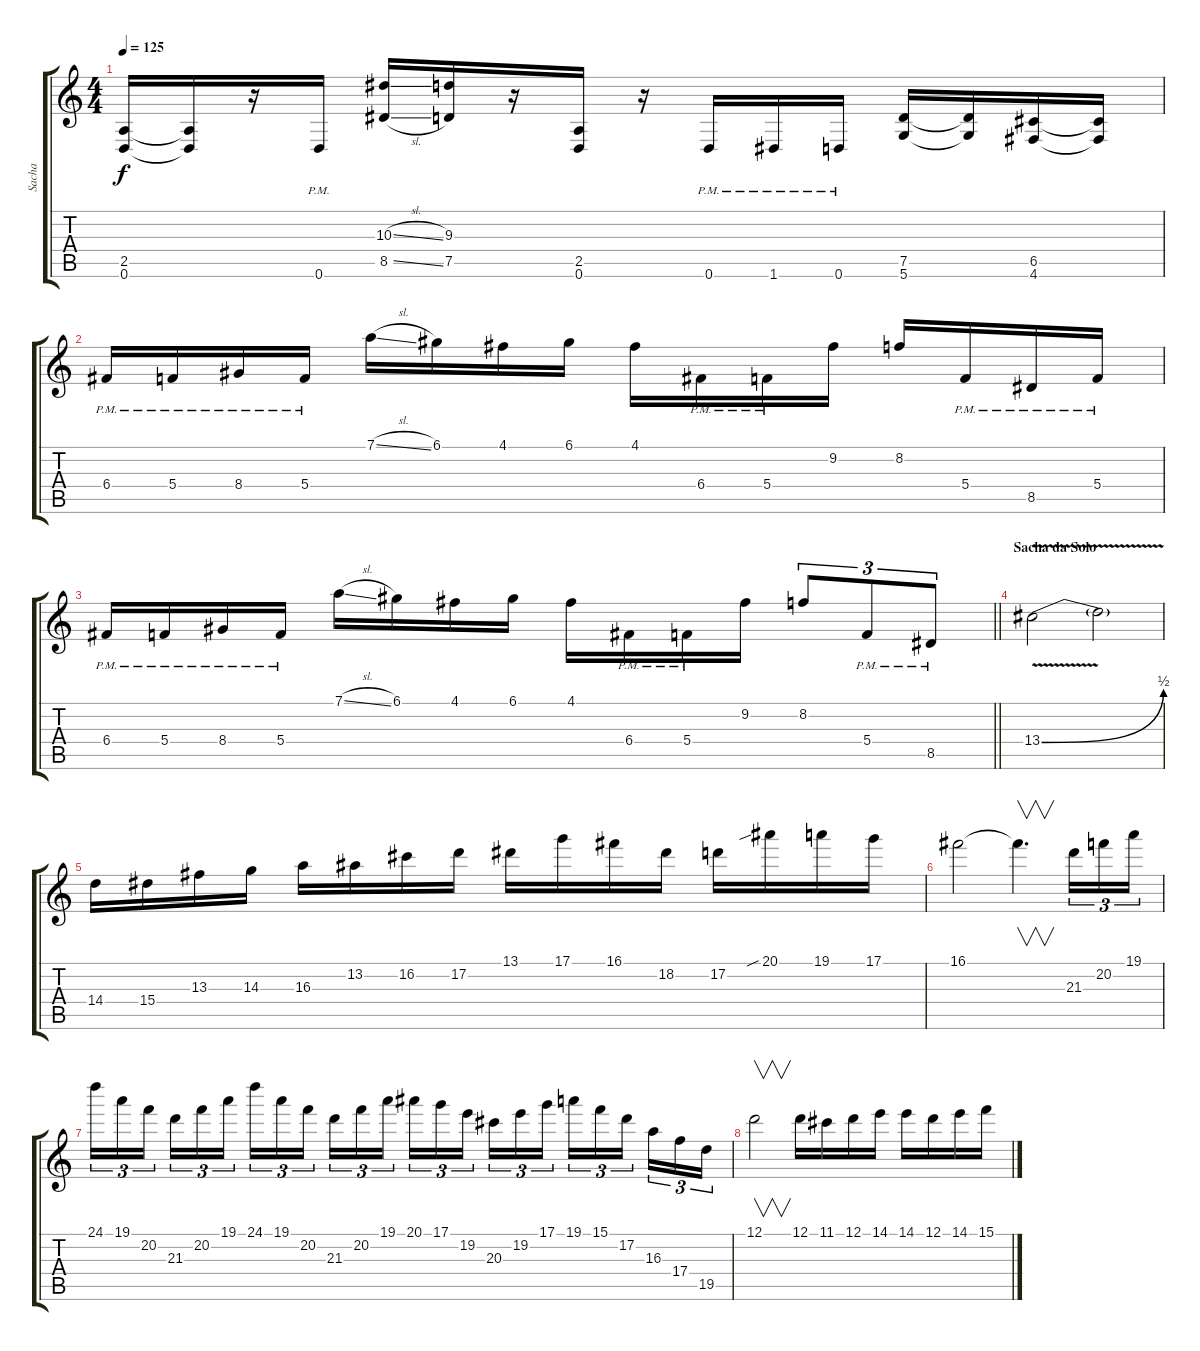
\track ("Sacha" "Sacha") {instrument distortionguitar}
\staff {score tabs}
\tuning (D4 A3 F3 C3 G2 D2) {hide}
\ts (4 4)
\tempo 125
\clef g2
\ks c
(2.5 0.6).16{dy f} (2.5{t} 0.6{t}).16 r.16 0.6{pm}.16 (10.3{sl} 8.5{sl}).16 (9.3 7.5).16 r.16 (2.5 0.6).16 r.16 0.6{pm}.16 1.6{pm}.16 0.6{pm}.16 (7.5 5.6).16 (7.5{t} 5.6{t}).16 (6.5 4.6).16 (6.5{t} 4.6{t}).16 |
6.4{pm}.16 5.4{pm}.16 8.4{pm}.16 5.4{pm}.16 7.1{sl}.16 6.1.16 4.1.16 6.1.16 4.1.16 6.4{pm}.16 5.4{pm}.16 9.2.16 8.2.16 5.4{pm}.16 8.5{pm}.16 5.4{pm}.16 |
\barLineRight lightlight
6.4{pm}.16 5.4{pm}.16 8.4{pm}.16 5.4{pm}.16 7.1{sl}.16 6.1.16 4.1.16 6.1.16 4.1.16 6.4{pm}.16 5.4{pm}.16 9.2.16 8.2.8{tu (3 2)} 5.4{pm}.8{tu (3 2)} 8.5{pm}.8{tu (3 2)} |
\section ("" "Sacha da Solo")
13.4{be (bend 0 0 60 2) v}.2{instrument distortionguitar} 13.4{t}.2 |
14.4.16 15.4.16 13.3.16 14.3.16 16.3.16 13.2.16 16.2.16 17.2.16 13.1.16 17.1.16 16.1.16 18.2.16 17.2.16 20.1{sib}.16 19.1.16 17.1.16 |
16.1.2 16.1{t}.4{v d} 21.3.16{tu (3 2)} 20.2.16{tu (3 2)} 19.1.16{tu (3 2)} |
24.1.16{tu (3 2)} 19.1.16{tu (3 2)} 20.2.16{tu (3 2) beam splitsecondary} 21.3.16{tu (3 2)} 20.2.16{tu (3 2)} 19.1.16{tu (3 2)} 24.1.16{tu (3 2)} 19.1.16{tu (3 2)} 20.2.16{tu (3 2) beam splitsecondary} 21.3.16{tu (3 2)} 20.2.16{tu (3 2)} 19.1.16{tu (3 2)} 20.1.16{tu (3 2)} 17.1.16{tu (3 2)} 19.2.16{tu (3 2) beam splitsecondary} 20.3.16{tu (3 2)} 19.2.16{tu (3 2)} 17.1.16{tu (3 2)} 19.1.16{tu (3 2)} 15.1.16{tu (3 2)} 17.2.16{tu (3 2) beam splitsecondary} 16.3.16{tu (3 2)} 17.4.16{tu (3 2)} 19.5.16{tu (3 2)} |
12.1.2{v} 12.1.16 11.1.16 12.1.16 14.1.16 14.1.16 12.1.16 14.1.16 15.1.16
